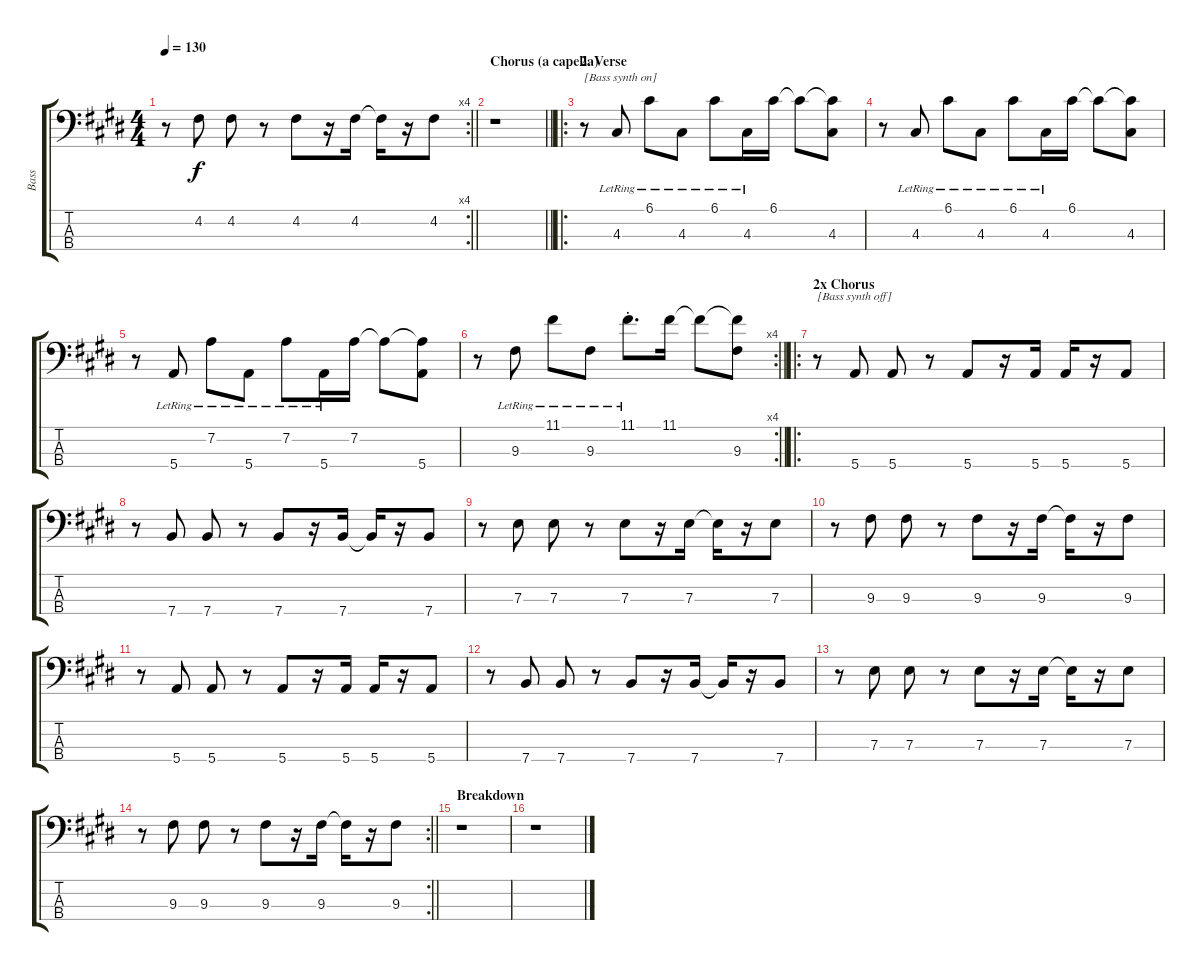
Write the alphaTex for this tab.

\track ("Bass" "Bass") {instrument electricbassfinger}
\staff {score tabs}
\tuning (G2 D2 A1 E1) {hide}
\rc 4
\ts (4 4)
\tempo 130
\clef f4
\barLineRight lightlight
\ks c#minor
r.8{dy f} 4.2.8 4.2.8 r.8 4.2.8 r.16 4.2.16 4.2{t}.16 r.16 4.2.8 |
\section ("" "Chorus (a capella)")
\barLineRight lightlight
r.1 |
\ro
\section ("" "2. Verse")
r.8{txt "[Bass synth on]" instrument lead8bassandlead} 4.3{lr}.8 6.1{lr}.8 4.3{lr}.8 6.1{lr}.8 4.3{lr}.16 6.1.16 6.1{t}.8 (6.1{t} 4.3).8 |
r.8 4.3{lr}.8 6.1{lr}.8 4.3{lr}.8 6.1{lr}.8 4.3{lr}.16 6.1.16 6.1{t}.8 (6.1{t} 4.3).8 |
r.8 5.4{lr}.8 7.2{lr}.8 5.4{lr}.8 7.2{lr}.8 5.4{lr}.16 7.2.16 7.2{t}.8 (7.2{t} 5.4).8 |
\rc 4
\barLineRight lightlight
r.8 9.3{lr}.8 11.1{lr}.8 9.3{lr}.8 11.1{st lr}.8{d} 11.1.16 11.1{t}.8 (11.1{t} 9.3).8 |
\ro
\section ("" "2x Chorus")
r.8{txt "[Bass synth off]" instrument electricbassfinger} 5.4.8 5.4.8 r.8 5.4.8 r.16 5.4.16 5.4.16 r.16 5.4.8 |
r.8 7.4.8 7.4.8 r.8 7.4.8 r.16 7.4.16 7.4{t}.16 r.16 7.4.8 |
r.8 7.3.8 7.3.8 r.8 7.3.8 r.16 7.3.16 7.3{t}.16 r.16 7.3.8 |
r.8 9.3.8 9.3.8 r.8 9.3.8 r.16 9.3.16 9.3{t}.16 r.16 9.3.8 |
r.8 5.4.8 5.4.8 r.8 5.4.8 r.16 5.4.16 5.4.16 r.16 5.4.8 |
r.8 7.4.8 7.4.8 r.8 7.4.8 r.16 7.4.16 7.4{t}.16 r.16 7.4.8 |
r.8 7.3.8 7.3.8 r.8 7.3.8 r.16 7.3.16 7.3{t}.16 r.16 7.3.8 |
\rc 2
\barLineRight lightlight
r.8 9.3.8 9.3.8 r.8 9.3.8 r.16 9.3.16 9.3{t}.16 r.16 9.3.8 |
\section ("" "Breakdown")
r.1 |
r.1
